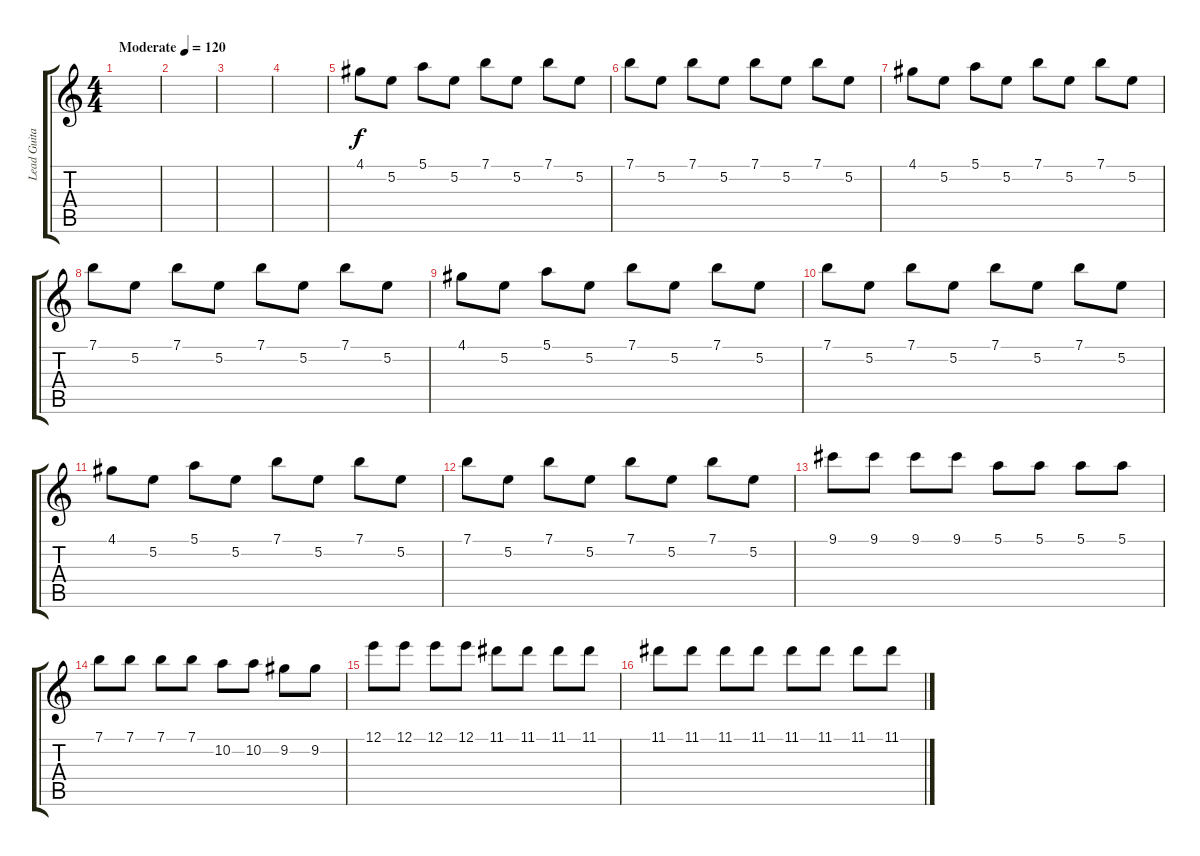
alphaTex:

\track ("Lead Guitar" "Lead Guita") {instrument overdrivenguitar}
\staff {score tabs}
\tuning (E4 B3 G3 D3 A2 D2) {hide}
\ts (4 4)
\tempo (120 "Moderate")
\clef g2
\ks c
|
|
|
|
4.1.8 5.2.8 5.1.8 5.2.8 7.1.8 5.2.8 7.1.8 5.2.8 |
7.1.8 5.2.8 7.1.8 5.2.8 7.1.8 5.2.8 7.1.8 5.2.8 |
4.1.8 5.2.8 5.1.8 5.2.8 7.1.8 5.2.8 7.1.8 5.2.8 |
7.1.8 5.2.8 7.1.8 5.2.8 7.1.8 5.2.8 7.1.8 5.2.8 |
4.1.8 5.2.8 5.1.8 5.2.8 7.1.8 5.2.8 7.1.8 5.2.8 |
7.1.8 5.2.8 7.1.8 5.2.8 7.1.8 5.2.8 7.1.8 5.2.8 |
4.1.8 5.2.8 5.1.8 5.2.8 7.1.8 5.2.8 7.1.8 5.2.8 |
7.1.8 5.2.8 7.1.8 5.2.8 7.1.8 5.2.8 7.1.8 5.2.8 |
9.1.8 9.1.8 9.1.8 9.1.8 5.1.8 5.1.8 5.1.8 5.1.8 |
7.1.8 7.1.8 7.1.8 7.1.8 10.2.8 10.2.8 9.2.8 9.2.8 |
12.1.8 12.1.8 12.1.8 12.1.8 11.1.8 11.1.8 11.1.8 11.1.8 |
11.1.8 11.1.8 11.1.8 11.1.8 11.1.8 11.1.8 11.1.8 11.1.8
